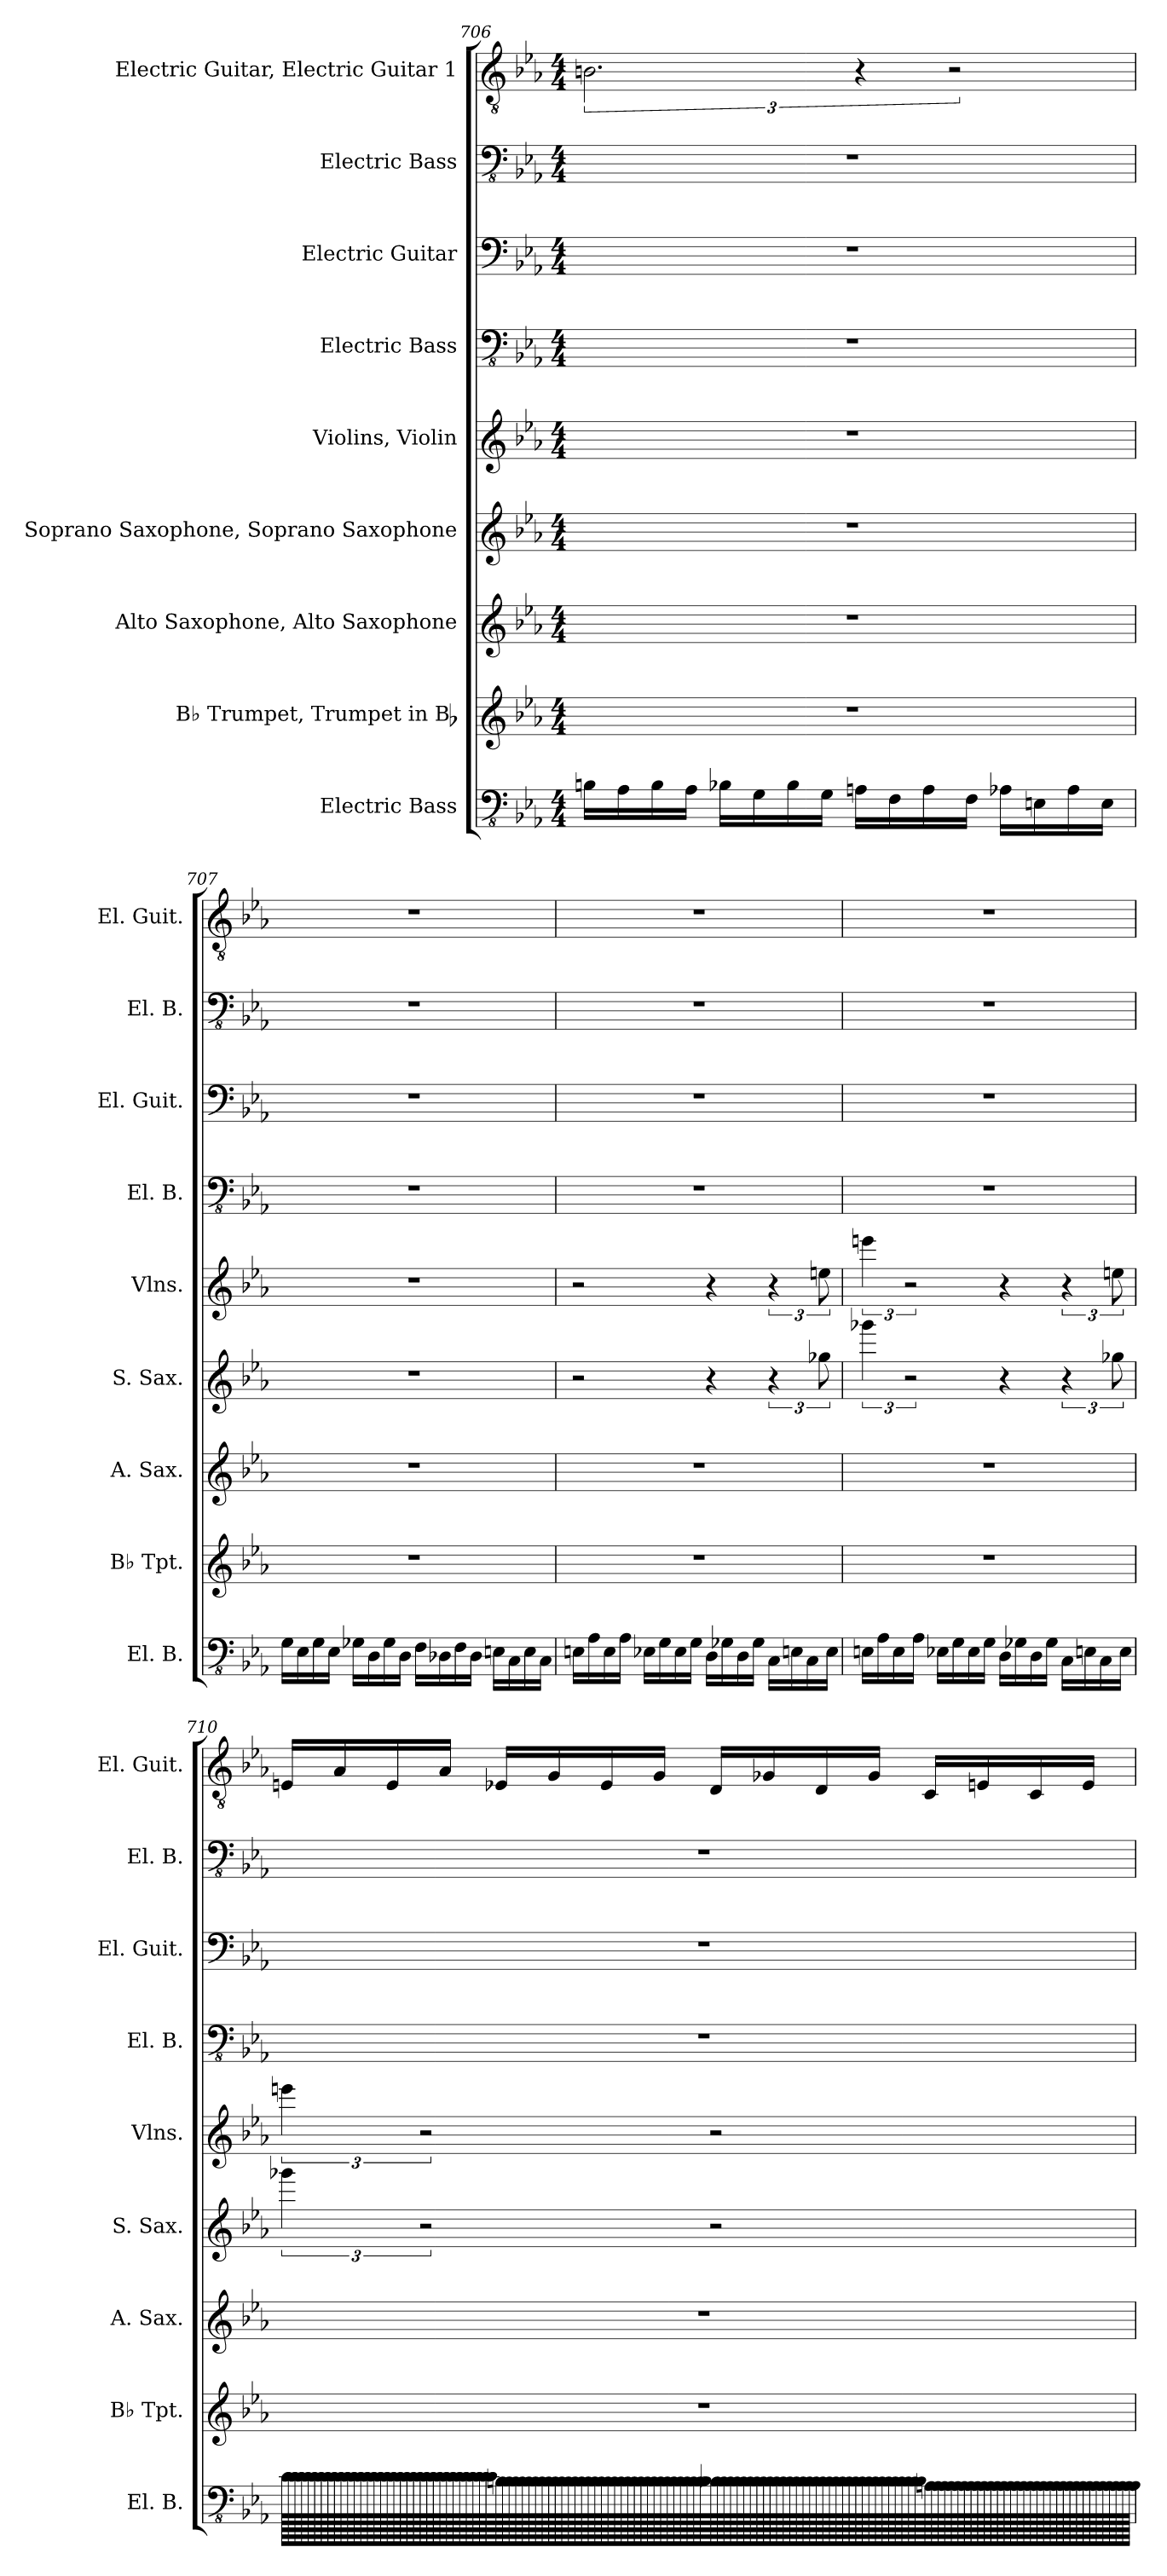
**kern	**kern	**kern	**kern	**kern	**kern	**kern	**kern	**kern
*part9	*part8	*part7	*part6	*part5	*part4	*part3	*part2	*part1
*staff9	*staff8	*staff7	*staff6	*staff5	*staff4	*staff3	*staff2	*staff1
*I"Electric Bass	*I"B♭ Trumpet, Trumpet in Bb	*I"Alto Saxophone, Alto Saxophone	*I"Soprano Saxophone, Soprano Saxophone	*I"Violins, Violin	*I"Electric Bass	*I"Electric Guitar	*I"Electric Bass	*I"Electric Guitar, Electric Guitar 1
*I'El. B.	*I'B♭ Tpt.	*I'A. Sax.	*I'S. Sax.	*I'Vlns.	*I'El. B.	*I'El. Guit.	*I'El. B.	*I'El. Guit.
!!LO:PB:g=z
*clefFv4	*clefG2	*clefG2	*clefG2	*clefG2	*clefFv4	*clefF4	*clefFv4	*clefGv2
*	*ITrd1c2	*ITrd5c9	*ITrd1c2	*	*	*	*	*
*k[b-e-a-]	*k[b-e-a-d-g-]	*k[b-e-a-d-g-c-]	*k[b-e-a-d-g-]	*k[b-e-a-]	*k[b-e-a-]	*k[b-e-a-]	*k[b-e-a-]	*k[b-e-a-]
*M4/4	*M4/4	*M4/4	*M4/4	*M4/4	*M4/4	*M4/4	*M4/4	*M4/4
=706	=706	=706	=706	=706	=706	=706	=706	=706
16BBn\LL	1r	1r	1r	1r	1r	1r	1r	3.Bn\
16AA-\	.	.	.	.	.	.	.	.
16BB\	.	.	.	.	.	.	.	.
16AA-\JJ	.	.	.	.	.	.	.	.
16BB-X\LL	.	.	.	.	.	.	.	.
16GG\	.	.	.	.	.	.	.	.
16BB-\	.	.	.	.	.	.	.	.
16GG\JJ	.	.	.	.	.	.	.	.
16AAn\LL	.	.	.	.	.	.	.	6r
16FF\	.	.	.	.	.	.	.	.
16AA\	.	.	.	.	.	.	.	.
.	.	.	.	.	.	.	.	3r
16FF\JJ	.	.	.	.	.	.	.	.
16AA-X\LL	.	.	.	.	.	.	.	.
16EEn\	.	.	.	.	.	.	.	.
16AA-\	.	.	.	.	.	.	.	.
16EE\JJ	.	.	.	.	.	.	.	.
=707	=707	=707	=707	=707	=707	=707	=707	=707
16GG\LL	1r	1r	1r	1r	1r	1r	1r	1r
16EE-\	.	.	.	.	.	.	.	.
16GG\	.	.	.	.	.	.	.	.
16EE-\JJ	.	.	.	.	.	.	.	.
16GG-X\LL	.	.	.	.	.	.	.	.
16DD\	.	.	.	.	.	.	.	.
16GG-\	.	.	.	.	.	.	.	.
16DD\JJ	.	.	.	.	.	.	.	.
16FF\LL	.	.	.	.	.	.	.	.
16DD-X\	.	.	.	.	.	.	.	.
16FF\	.	.	.	.	.	.	.	.
16DD-\JJ	.	.	.	.	.	.	.	.
16EEn\LL	.	.	.	.	.	.	.	.
16CC\	.	.	.	.	.	.	.	.
16EE\	.	.	.	.	.	.	.	.
16CC\JJ	.	.	.	.	.	.	.	.
!!LO:PB:g=z
=708	=708	=708	=708	=708	=708	=708	=708	=708
16EEn\LL	1r	1r	2r	2r	1r	1r	1r	1r
16AA-\	.	.	.	.	.	.	.	.
16EE\	.	.	.	.	.	.	.	.
16AA-\JJ	.	.	.	.	.	.	.	.
16EE-X\LL	.	.	.	.	.	.	.	.
16GG\	.	.	.	.	.	.	.	.
16EE-\	.	.	.	.	.	.	.	.
16GG\JJ	.	.	.	.	.	.	.	.
16DD\LL	.	.	4r	4r	.	.	.	.
16GG-X\	.	.	.	.	.	.	.	.
16DD\	.	.	.	.	.	.	.	.
16GG-\JJ	.	.	.	.	.	.	.	.
16CC\LL	.	.	6r	6r	.	.	.	.
16EEn\	.	.	.	.	.	.	.	.
16CC\	.	.	.	.	.	.	.	.
.	.	.	12ff-X\	12een\	.	.	.	.
16EE\JJ	.	.	.	.	.	.	.	.
=709	=709	=709	=709	=709	=709	=709	=709	=709
16EEn\LL	1r	1r	6fff-X\	6eeen\	1r	1r	1r	1r
16AA-\	.	.	.	.	.	.	.	.
16EE\	.	.	.	.	.	.	.	.
.	.	.	3r	3r	.	.	.	.
16AA-\JJ	.	.	.	.	.	.	.	.
16EE-X\LL	.	.	.	.	.	.	.	.
16GG\	.	.	.	.	.	.	.	.
16EE-\	.	.	.	.	.	.	.	.
16GG\JJ	.	.	.	.	.	.	.	.
16DD\LL	.	.	4r	4r	.	.	.	.
16GG-X\	.	.	.	.	.	.	.	.
16DD\	.	.	.	.	.	.	.	.
16GG-\JJ	.	.	.	.	.	.	.	.
16CC\LL	.	.	6r	6r	.	.	.	.
16EEn\	.	.	.	.	.	.	.	.
16CC\	.	.	.	.	.	.	.	.
.	.	.	12ff-X\	12een\	.	.	.	.
16EE\JJ	.	.	.	.	.	.	.	.
!!LO:PB:g=z
=710	=710	=710	=710	=710	=710	=710	=710	=710
128C\LLLLL	1r	1r	6fff-X\	6eeen\	1r	1r	1r	16En/LL
128C\	.	.	.	.	.	.	.	.
128C\	.	.	.	.	.	.	.	.
128C\	.	.	.	.	.	.	.	.
128C\	.	.	.	.	.	.	.	.
128C\	.	.	.	.	.	.	.	.
128C\	.	.	.	.	.	.	.	.
128C\	.	.	.	.	.	.	.	.
128C\	.	.	.	.	.	.	.	16A-/
128C\	.	.	.	.	.	.	.	.
128C\	.	.	.	.	.	.	.	.
128C\	.	.	.	.	.	.	.	.
128C\	.	.	.	.	.	.	.	.
128C\	.	.	.	.	.	.	.	.
128C\	.	.	.	.	.	.	.	.
128C\	.	.	.	.	.	.	.	.
128C\	.	.	.	.	.	.	.	16E/
128C\	.	.	.	.	.	.	.	.
128C\	.	.	.	.	.	.	.	.
128C\	.	.	.	.	.	.	.	.
128C\	.	.	.	.	.	.	.	.
128C\	.	.	.	.	.	.	.	.
.	.	.	3r	3r	.	.	.	.
128C\	.	.	.	.	.	.	.	.
128C\	.	.	.	.	.	.	.	.
128C\	.	.	.	.	.	.	.	16A-/JJ
128C\	.	.	.	.	.	.	.	.
128C\	.	.	.	.	.	.	.	.
128C\	.	.	.	.	.	.	.	.
128C\	.	.	.	.	.	.	.	.
128C\	.	.	.	.	.	.	.	.
128C\	.	.	.	.	.	.	.	.
128C\	.	.	.	.	.	.	.	.
128BBn\	.	.	.	.	.	.	.	16E-X/LL
128BB\	.	.	.	.	.	.	.	.
128BB\	.	.	.	.	.	.	.	.
128BB\	.	.	.	.	.	.	.	.
128BB\	.	.	.	.	.	.	.	.
128BB\	.	.	.	.	.	.	.	.
128BB\	.	.	.	.	.	.	.	.
128BB\	.	.	.	.	.	.	.	.
128BB\	.	.	.	.	.	.	.	16G/
128BB\	.	.	.	.	.	.	.	.
128BB\	.	.	.	.	.	.	.	.
128BB\	.	.	.	.	.	.	.	.
128BB\	.	.	.	.	.	.	.	.
128BB\	.	.	.	.	.	.	.	.
128BB\	.	.	.	.	.	.	.	.
128BB\	.	.	.	.	.	.	.	.
128BB\	.	.	.	.	.	.	.	16E-/
128BB\	.	.	.	.	.	.	.	.
128BB\	.	.	.	.	.	.	.	.
128BB\	.	.	.	.	.	.	.	.
128BB\	.	.	.	.	.	.	.	.
128BB\	.	.	.	.	.	.	.	.
128BB\	.	.	.	.	.	.	.	.
128BB\	.	.	.	.	.	.	.	.
128BB\	.	.	.	.	.	.	.	16G/JJ
128BB\	.	.	.	.	.	.	.	.
128BB\	.	.	.	.	.	.	.	.
128BB\	.	.	.	.	.	.	.	.
128BB\	.	.	.	.	.	.	.	.
128BB\	.	.	.	.	.	.	.	.
128BB\	.	.	.	.	.	.	.	.
128BB\	.	.	.	.	.	.	.	.
128BB-X\	.	.	2r	2r	.	.	.	16D/LL
128BB-\	.	.	.	.	.	.	.	.
128BB-\	.	.	.	.	.	.	.	.
128BB-\	.	.	.	.	.	.	.	.
128BB-\	.	.	.	.	.	.	.	.
128BB-\	.	.	.	.	.	.	.	.
128BB-\	.	.	.	.	.	.	.	.
128BB-\	.	.	.	.	.	.	.	.
128BB-\	.	.	.	.	.	.	.	16G-X/
128BB-\	.	.	.	.	.	.	.	.
128BB-\	.	.	.	.	.	.	.	.
128BB-\	.	.	.	.	.	.	.	.
128BB-\	.	.	.	.	.	.	.	.
128BB-\	.	.	.	.	.	.	.	.
128BB-\	.	.	.	.	.	.	.	.
128BB-\	.	.	.	.	.	.	.	.
128BB-\	.	.	.	.	.	.	.	16D/
128BB-\	.	.	.	.	.	.	.	.
128BB-\	.	.	.	.	.	.	.	.
128BB-\	.	.	.	.	.	.	.	.
128BB-\	.	.	.	.	.	.	.	.
128BB-\	.	.	.	.	.	.	.	.
128BB-\	.	.	.	.	.	.	.	.
128BB-\	.	.	.	.	.	.	.	.
128BB-\	.	.	.	.	.	.	.	16G-/JJ
128BB-\	.	.	.	.	.	.	.	.
128BB-\	.	.	.	.	.	.	.	.
128BB-\	.	.	.	.	.	.	.	.
128BB-\	.	.	.	.	.	.	.	.
128BB-\	.	.	.	.	.	.	.	.
128BB-\	.	.	.	.	.	.	.	.
128BB-\	.	.	.	.	.	.	.	.
128AAn\	.	.	.	.	.	.	.	16C/LL
128AA\	.	.	.	.	.	.	.	.
128AA\	.	.	.	.	.	.	.	.
128AA\	.	.	.	.	.	.	.	.
128AA\	.	.	.	.	.	.	.	.
128AA\	.	.	.	.	.	.	.	.
128AA\	.	.	.	.	.	.	.	.
128AA\	.	.	.	.	.	.	.	.
128AA\	.	.	.	.	.	.	.	16En/
128AA\	.	.	.	.	.	.	.	.
128AA\	.	.	.	.	.	.	.	.
128AA\	.	.	.	.	.	.	.	.
128AA\	.	.	.	.	.	.	.	.
128AA\	.	.	.	.	.	.	.	.
128AA\	.	.	.	.	.	.	.	.
128AA\	.	.	.	.	.	.	.	.
128AA\	.	.	.	.	.	.	.	16C/
128AA\	.	.	.	.	.	.	.	.
128AA\	.	.	.	.	.	.	.	.
128AA\	.	.	.	.	.	.	.	.
128AA\	.	.	.	.	.	.	.	.
128AA\	.	.	.	.	.	.	.	.
128AA\	.	.	.	.	.	.	.	.
128AA\	.	.	.	.	.	.	.	.
128AA\	.	.	.	.	.	.	.	16E/JJ
128AA\	.	.	.	.	.	.	.	.
128AA\	.	.	.	.	.	.	.	.
128AA\	.	.	.	.	.	.	.	.
128AA\	.	.	.	.	.	.	.	.
128AA\	.	.	.	.	.	.	.	.
128AA\	.	.	.	.	.	.	.	.
128AA\JJJJJ	.	.	.	.	.	.	.	.
=	=	=	=	=	=	=	=	=
*-	*-	*-	*-	*-	*-	*-	*-	*-
